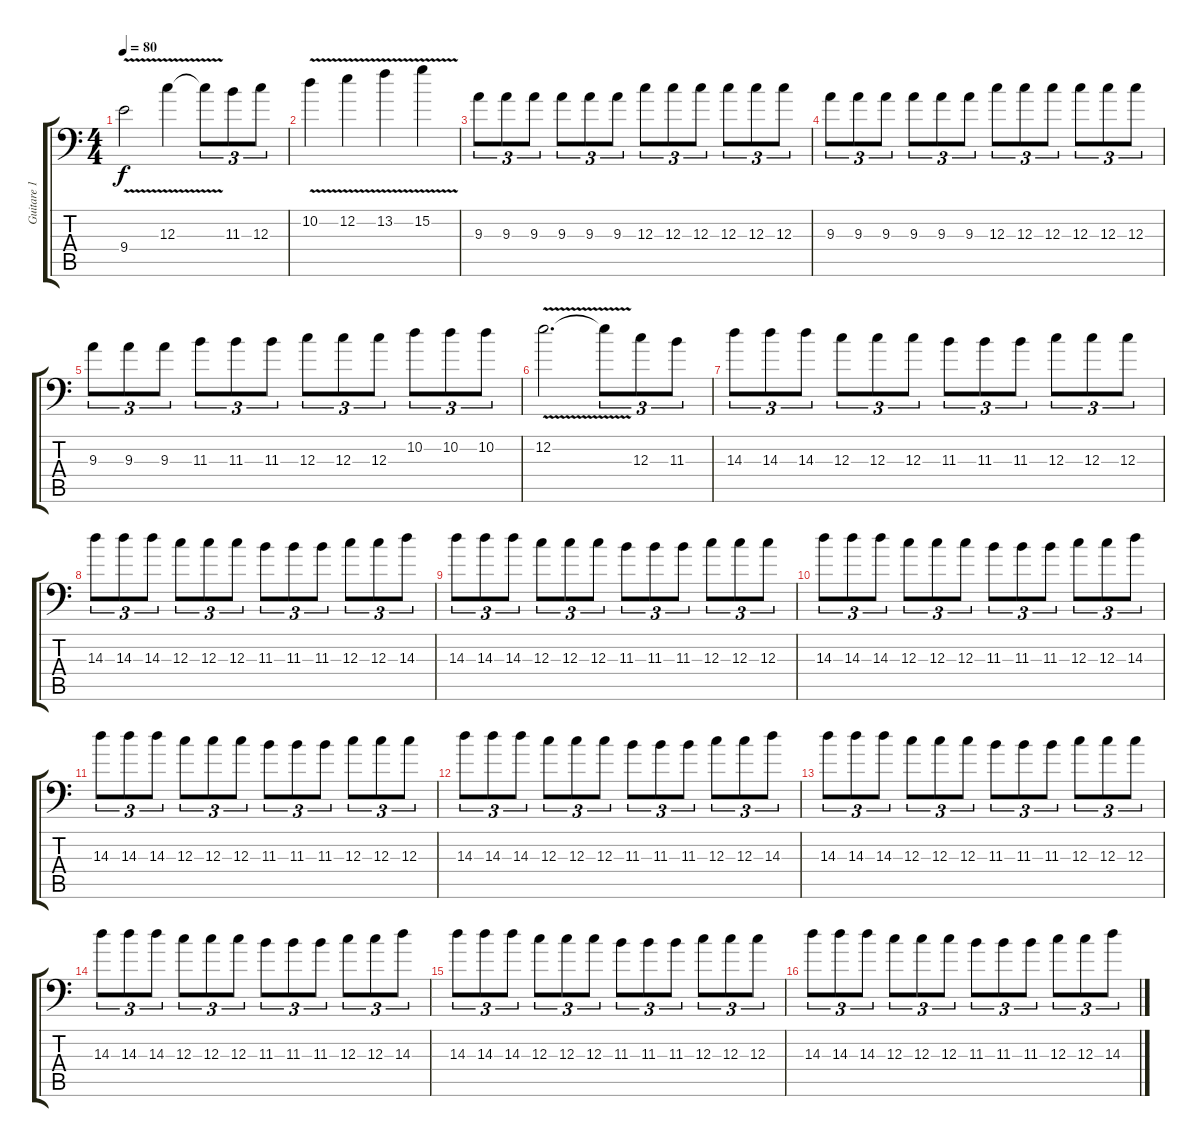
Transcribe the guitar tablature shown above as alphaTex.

\track ("Guitare 1" "Guitare 1") {instrument distortionguitar}
\staff {score tabs}
\tuning (A3 E3 C3 G2 D2 A1) {hide}
\ts (4 4)
\tempo 80
\clef f4
\ks c
9.4{v}.2{dy f} 12.3{v}.4 12.3{t}.8{tu (3 2)} 11.3.8{tu (3 2)} 12.3.8{tu (3 2)} |
10.2{v}.4 12.2{v}.4 13.2{v}.4 15.2{v}.4 |
9.3.8{tu (3 2)} 9.3.8{tu (3 2)} 9.3.8{tu (3 2)} 9.3.8{tu (3 2)} 9.3.8{tu (3 2)} 9.3.8{tu (3 2)} 12.3.8{tu (3 2)} 12.3.8{tu (3 2)} 12.3.8{tu (3 2)} 12.3.8{tu (3 2)} 12.3.8{tu (3 2)} 12.3.8{tu (3 2)} |
9.3.8{tu (3 2)} 9.3.8{tu (3 2)} 9.3.8{tu (3 2)} 9.3.8{tu (3 2)} 9.3.8{tu (3 2)} 9.3.8{tu (3 2)} 12.3.8{tu (3 2)} 12.3.8{tu (3 2)} 12.3.8{tu (3 2)} 12.3.8{tu (3 2)} 12.3.8{tu (3 2)} 12.3.8{tu (3 2)} |
9.3.8{tu (3 2)} 9.3.8{tu (3 2)} 9.3.8{tu (3 2)} 11.3.8{tu (3 2)} 11.3.8{tu (3 2)} 11.3.8{tu (3 2)} 12.3.8{tu (3 2)} 12.3.8{tu (3 2)} 12.3.8{tu (3 2)} 10.2.8{tu (3 2)} 10.2.8{tu (3 2)} 10.2.8{tu (3 2)} |
12.2{v}.2{d} 12.2{t}.8{tu (3 2)} 12.3.8{tu (3 2)} 11.3.8{tu (3 2)} |
14.3.8{tu (3 2)} 14.3.8{tu (3 2)} 14.3.8{tu (3 2)} 12.3.8{tu (3 2)} 12.3.8{tu (3 2)} 12.3.8{tu (3 2)} 11.3.8{tu (3 2)} 11.3.8{tu (3 2)} 11.3.8{tu (3 2)} 12.3.8{tu (3 2)} 12.3.8{tu (3 2)} 12.3.8{tu (3 2)} |
14.3.8{tu (3 2)} 14.3.8{tu (3 2)} 14.3.8{tu (3 2)} 12.3.8{tu (3 2)} 12.3.8{tu (3 2)} 12.3.8{tu (3 2)} 11.3.8{tu (3 2)} 11.3.8{tu (3 2)} 11.3.8{tu (3 2)} 12.3.8{tu (3 2)} 12.3.8{tu (3 2)} 14.3.8{tu (3 2)} |
14.3.8{tu (3 2)} 14.3.8{tu (3 2)} 14.3.8{tu (3 2)} 12.3.8{tu (3 2)} 12.3.8{tu (3 2)} 12.3.8{tu (3 2)} 11.3.8{tu (3 2)} 11.3.8{tu (3 2)} 11.3.8{tu (3 2)} 12.3.8{tu (3 2)} 12.3.8{tu (3 2)} 12.3.8{tu (3 2)} |
14.3.8{tu (3 2)} 14.3.8{tu (3 2)} 14.3.8{tu (3 2)} 12.3.8{tu (3 2)} 12.3.8{tu (3 2)} 12.3.8{tu (3 2)} 11.3.8{tu (3 2)} 11.3.8{tu (3 2)} 11.3.8{tu (3 2)} 12.3.8{tu (3 2)} 12.3.8{tu (3 2)} 14.3.8{tu (3 2)} |
14.3.8{tu (3 2)} 14.3.8{tu (3 2)} 14.3.8{tu (3 2)} 12.3.8{tu (3 2)} 12.3.8{tu (3 2)} 12.3.8{tu (3 2)} 11.3.8{tu (3 2)} 11.3.8{tu (3 2)} 11.3.8{tu (3 2)} 12.3.8{tu (3 2)} 12.3.8{tu (3 2)} 12.3.8{tu (3 2)} |
14.3.8{tu (3 2)} 14.3.8{tu (3 2)} 14.3.8{tu (3 2)} 12.3.8{tu (3 2)} 12.3.8{tu (3 2)} 12.3.8{tu (3 2)} 11.3.8{tu (3 2)} 11.3.8{tu (3 2)} 11.3.8{tu (3 2)} 12.3.8{tu (3 2)} 12.3.8{tu (3 2)} 14.3.8{tu (3 2)} |
14.3.8{tu (3 2)} 14.3.8{tu (3 2)} 14.3.8{tu (3 2)} 12.3.8{tu (3 2)} 12.3.8{tu (3 2)} 12.3.8{tu (3 2)} 11.3.8{tu (3 2)} 11.3.8{tu (3 2)} 11.3.8{tu (3 2)} 12.3.8{tu (3 2)} 12.3.8{tu (3 2)} 12.3.8{tu (3 2)} |
14.3.8{tu (3 2)} 14.3.8{tu (3 2)} 14.3.8{tu (3 2)} 12.3.8{tu (3 2)} 12.3.8{tu (3 2)} 12.3.8{tu (3 2)} 11.3.8{tu (3 2)} 11.3.8{tu (3 2)} 11.3.8{tu (3 2)} 12.3.8{tu (3 2)} 12.3.8{tu (3 2)} 14.3.8{tu (3 2)} |
14.3.8{tu (3 2)} 14.3.8{tu (3 2)} 14.3.8{tu (3 2)} 12.3.8{tu (3 2)} 12.3.8{tu (3 2)} 12.3.8{tu (3 2)} 11.3.8{tu (3 2)} 11.3.8{tu (3 2)} 11.3.8{tu (3 2)} 12.3.8{tu (3 2)} 12.3.8{tu (3 2)} 12.3.8{tu (3 2)} |
14.3.8{tu (3 2)} 14.3.8{tu (3 2)} 14.3.8{tu (3 2)} 12.3.8{tu (3 2)} 12.3.8{tu (3 2)} 12.3.8{tu (3 2)} 11.3.8{tu (3 2)} 11.3.8{tu (3 2)} 11.3.8{tu (3 2)} 12.3.8{tu (3 2)} 12.3.8{tu (3 2)} 14.3.8{tu (3 2)}
